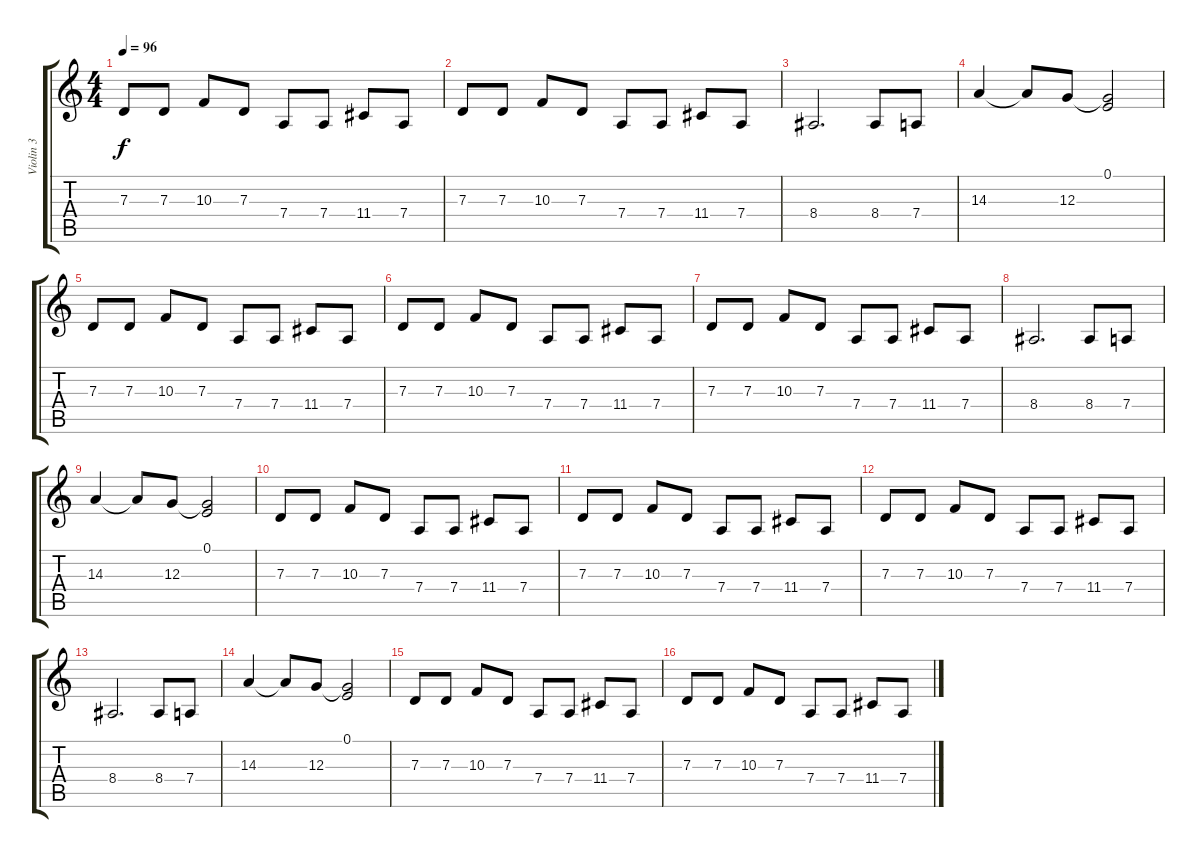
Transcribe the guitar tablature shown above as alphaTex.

\track ("Violin 3" "Violin 3") {instrument violin}
\staff {score tabs}
\tuning (E4 B3 G3 D3 A2 E2) {hide}
\ts (4 4)
\tempo 96
\clef g2
\ks c
7.3.8{dy f} 7.3.8 10.3.8 7.3.8 7.4.8 7.4.8 11.4.8 7.4.8 |
7.3.8 7.3.8 10.3.8 7.3.8 7.4.8 7.4.8 11.4.8 7.4.8 |
8.4.2{d} 8.4.8 7.4.8 |
14.3.4 14.3{t}.8 12.3.8 (0.1 12.3{t}).2 |
7.3.8 7.3.8 10.3.8 7.3.8 7.4.8 7.4.8 11.4.8 7.4.8 |
7.3.8 7.3.8 10.3.8 7.3.8 7.4.8 7.4.8 11.4.8 7.4.8 |
7.3.8 7.3.8 10.3.8 7.3.8 7.4.8 7.4.8 11.4.8 7.4.8 |
8.4.2{d} 8.4.8 7.4.8 |
14.3.4 14.3{t}.8 12.3.8 (0.1 12.3{t}).2 |
7.3.8 7.3.8 10.3.8 7.3.8 7.4.8 7.4.8 11.4.8 7.4.8 |
7.3.8 7.3.8 10.3.8 7.3.8 7.4.8 7.4.8 11.4.8 7.4.8 |
7.3.8 7.3.8 10.3.8 7.3.8 7.4.8 7.4.8 11.4.8 7.4.8 |
8.4.2{d} 8.4.8 7.4.8 |
14.3.4 14.3{t}.8 12.3.8 (0.1 12.3{t}).2 |
7.3.8 7.3.8 10.3.8 7.3.8 7.4.8 7.4.8 11.4.8 7.4.8 |
7.3.8 7.3.8 10.3.8 7.3.8 7.4.8 7.4.8 11.4.8 7.4.8
